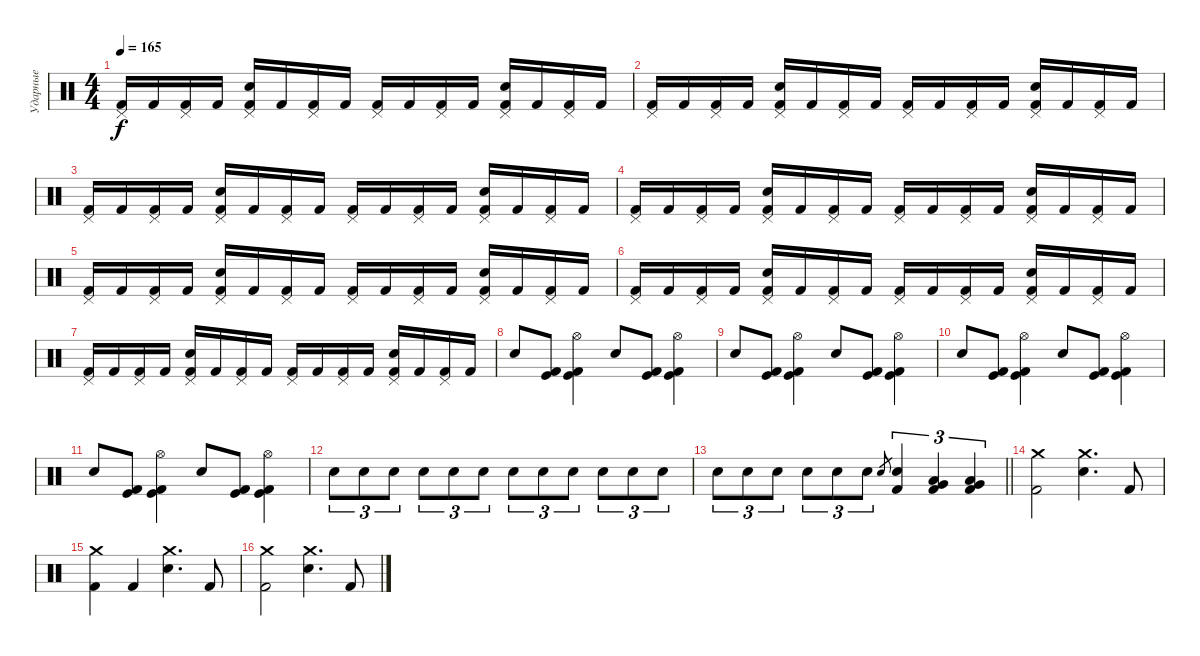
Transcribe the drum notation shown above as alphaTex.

\track ("Ударные" "Ударные") {instrument percussion}
\staff {score}
\articulation defaults
\ts (4 4)
\tempo 165
\clef neutral
\ks c
("Pedal Hi-Hat (hit)" "Kick (hit) 2").16{dy f} "Kick (hit) 2".16 ("Pedal Hi-Hat (hit)" "Kick (hit) 2").16 "Kick (hit) 2".16 ("Pedal Hi-Hat (hit)" "Electric Snare (hit)" "Kick (hit) 2").16 "Kick (hit) 2".16 ("Pedal Hi-Hat (hit)" "Kick (hit) 2").16 "Kick (hit) 2".16 ("Pedal Hi-Hat (hit)" "Kick (hit) 2").16 "Kick (hit) 2".16 ("Pedal Hi-Hat (hit)" "Kick (hit) 2").16 "Kick (hit) 2".16 ("Pedal Hi-Hat (hit)" "Electric Snare (hit)" "Kick (hit) 2").16 "Kick (hit) 2".16 ("Pedal Hi-Hat (hit)" "Kick (hit) 2").16 "Kick (hit) 2".16 |
("Pedal Hi-Hat (hit)" "Kick (hit) 2").16 "Kick (hit) 2".16 ("Pedal Hi-Hat (hit)" "Kick (hit) 2").16 "Kick (hit) 2".16 ("Pedal Hi-Hat (hit)" "Electric Snare (hit)" "Kick (hit) 2").16 "Kick (hit) 2".16 ("Pedal Hi-Hat (hit)" "Kick (hit) 2").16 "Kick (hit) 2".16 ("Pedal Hi-Hat (hit)" "Kick (hit) 2").16 "Kick (hit) 2".16 ("Pedal Hi-Hat (hit)" "Kick (hit) 2").16 "Kick (hit) 2".16 ("Pedal Hi-Hat (hit)" "Electric Snare (hit)" "Kick (hit) 2").16 "Kick (hit) 2".16 ("Pedal Hi-Hat (hit)" "Kick (hit) 2").16 "Kick (hit) 2".16 |
("Pedal Hi-Hat (hit)" "Kick (hit) 2").16 "Kick (hit) 2".16 ("Pedal Hi-Hat (hit)" "Kick (hit) 2").16 "Kick (hit) 2".16 ("Pedal Hi-Hat (hit)" "Electric Snare (hit)" "Kick (hit) 2").16 "Kick (hit) 2".16 ("Pedal Hi-Hat (hit)" "Kick (hit) 2").16 "Kick (hit) 2".16 ("Pedal Hi-Hat (hit)" "Kick (hit) 2").16 "Kick (hit) 2".16 ("Pedal Hi-Hat (hit)" "Kick (hit) 2").16 "Kick (hit) 2".16 ("Pedal Hi-Hat (hit)" "Electric Snare (hit)" "Kick (hit) 2").16 "Kick (hit) 2".16 ("Pedal Hi-Hat (hit)" "Kick (hit) 2").16 "Kick (hit) 2".16 |
("Pedal Hi-Hat (hit)" "Kick (hit) 2").16 "Kick (hit) 2".16 ("Pedal Hi-Hat (hit)" "Kick (hit) 2").16 "Kick (hit) 2".16 ("Pedal Hi-Hat (hit)" "Electric Snare (hit)" "Kick (hit) 2").16 "Kick (hit) 2".16 ("Pedal Hi-Hat (hit)" "Kick (hit) 2").16 "Kick (hit) 2".16 ("Pedal Hi-Hat (hit)" "Kick (hit) 2").16 "Kick (hit) 2".16 ("Pedal Hi-Hat (hit)" "Kick (hit) 2").16 "Kick (hit) 2".16 ("Pedal Hi-Hat (hit)" "Electric Snare (hit)" "Kick (hit) 2").16 "Kick (hit) 2".16 ("Pedal Hi-Hat (hit)" "Kick (hit) 2").16 "Kick (hit) 2".16 |
("Pedal Hi-Hat (hit)" "Kick (hit) 2").16 "Kick (hit) 2".16 ("Pedal Hi-Hat (hit)" "Kick (hit) 2").16 "Kick (hit) 2".16 ("Pedal Hi-Hat (hit)" "Electric Snare (hit)" "Kick (hit) 2").16 "Kick (hit) 2".16 ("Pedal Hi-Hat (hit)" "Kick (hit) 2").16 "Kick (hit) 2".16 ("Pedal Hi-Hat (hit)" "Kick (hit) 2").16 "Kick (hit) 2".16 ("Pedal Hi-Hat (hit)" "Kick (hit) 2").16 "Kick (hit) 2".16 ("Pedal Hi-Hat (hit)" "Electric Snare (hit)" "Kick (hit) 2").16 "Kick (hit) 2".16 ("Pedal Hi-Hat (hit)" "Kick (hit) 2").16 "Kick (hit) 2".16 |
("Pedal Hi-Hat (hit)" "Kick (hit) 2").16 "Kick (hit) 2".16 ("Pedal Hi-Hat (hit)" "Kick (hit) 2").16 "Kick (hit) 2".16 ("Pedal Hi-Hat (hit)" "Electric Snare (hit)" "Kick (hit) 2").16 "Kick (hit) 2".16 ("Pedal Hi-Hat (hit)" "Kick (hit) 2").16 "Kick (hit) 2".16 ("Pedal Hi-Hat (hit)" "Kick (hit) 2").16 "Kick (hit) 2".16 ("Pedal Hi-Hat (hit)" "Kick (hit) 2").16 "Kick (hit) 2".16 ("Pedal Hi-Hat (hit)" "Electric Snare (hit)" "Kick (hit) 2").16 "Kick (hit) 2".16 ("Pedal Hi-Hat (hit)" "Kick (hit) 2").16 "Kick (hit) 2".16 |
("Pedal Hi-Hat (hit)" "Kick (hit) 2").16 "Kick (hit) 2".16 ("Pedal Hi-Hat (hit)" "Kick (hit) 2").16 "Kick (hit) 2".16 ("Pedal Hi-Hat (hit)" "Electric Snare (hit)" "Kick (hit) 2").16 "Kick (hit) 2".16 ("Pedal Hi-Hat (hit)" "Kick (hit) 2").16 "Kick (hit) 2".16 ("Pedal Hi-Hat (hit)" "Kick (hit) 2").16 "Kick (hit) 2".16 ("Pedal Hi-Hat (hit)" "Kick (hit) 2").16 "Kick (hit) 2".16 ("Pedal Hi-Hat (hit)" "Electric Snare (hit)" "Kick (hit) 2").16 "Kick (hit) 2".16 ("Pedal Hi-Hat (hit)" "Kick (hit) 2").16 "Kick (hit) 2".16 |
"Electric Snare (hit)".8 ("Kick (hit)" "Kick (hit) 2").8 ("Hi-Hat (open)" "Kick (hit)" "Kick (hit) 2").4 "Electric Snare (hit)".8 ("Kick (hit)" "Kick (hit) 2").8 ("Hi-Hat (open)" "Kick (hit)" "Kick (hit) 2").4 |
"Electric Snare (hit)".8 ("Kick (hit)" "Kick (hit) 2").8 ("Hi-Hat (open)" "Kick (hit)" "Kick (hit) 2").4 "Electric Snare (hit)".8 ("Kick (hit)" "Kick (hit) 2").8 ("Hi-Hat (open)" "Kick (hit)" "Kick (hit) 2").4 |
"Electric Snare (hit)".8 ("Kick (hit)" "Kick (hit) 2").8 ("Hi-Hat (open)" "Kick (hit)" "Kick (hit) 2").4 "Electric Snare (hit)".8 ("Kick (hit)" "Kick (hit) 2").8 ("Hi-Hat (open)" "Kick (hit)" "Kick (hit) 2").4 |
"Electric Snare (hit)".8 ("Kick (hit)" "Kick (hit) 2").8 ("Hi-Hat (open)" "Kick (hit)" "Kick (hit) 2").4 "Electric Snare (hit)".8 ("Kick (hit)" "Kick (hit) 2").8 ("Hi-Hat (open)" "Kick (hit)" "Kick (hit) 2").4 |
"Electric Snare (hit)".8{tu (3 2)} "Electric Snare (hit)".8{tu (3 2)} "Electric Snare (hit)".8{tu (3 2)} "Electric Snare (hit)".8{tu (3 2)} "Electric Snare (hit)".8{tu (3 2)} "Electric Snare (hit)".8{tu (3 2)} "Electric Snare (hit)".8{tu (3 2)} "Electric Snare (hit)".8{tu (3 2)} "Electric Snare (hit)".8{tu (3 2)} "Electric Snare (hit)".8{tu (3 2)} "Electric Snare (hit)".8{tu (3 2)} "Electric Snare (hit)".8{tu (3 2)} |
\barLineRight lightlight "Electric Snare (hit)".8{tu (3 2)} "Electric Snare (hit)".8{tu (3 2)} "Electric Snare (hit)".8{tu (3 2)} "Electric Snare (hit)".8{tu (3 2)} "Electric Snare (hit)".8{tu (3 2)} "Electric Snare (hit)".8{tu (3 2)} "Electric Snare (hit)".8{gr}
("Electric Snare (hit)" "Kick (hit) 2").4{tu (3 2)} ("Very Low Tom (hit)" "Low Floor Tom (hit)" "Kick (hit) 2").4{tu (3 2)} ("Very Low Tom (hit)" "Low Floor Tom (hit)" "Kick (hit) 2").4{tu (3 2)} |
("Crash medium (hit)" "Kick (hit) 2").2 ("Crash medium (hit)" "Electric Snare (hit)").4{d} "Kick (hit) 2".8 |
("Crash medium (hit)" "Kick (hit) 2").4 "Kick (hit) 2".4 ("Crash medium (hit)" "Electric Snare (hit)").4{d} "Kick (hit) 2".8 |
("Crash medium (hit)" "Kick (hit) 2").2 ("Crash medium (hit)" "Electric Snare (hit)").4{d} "Kick (hit) 2".8
